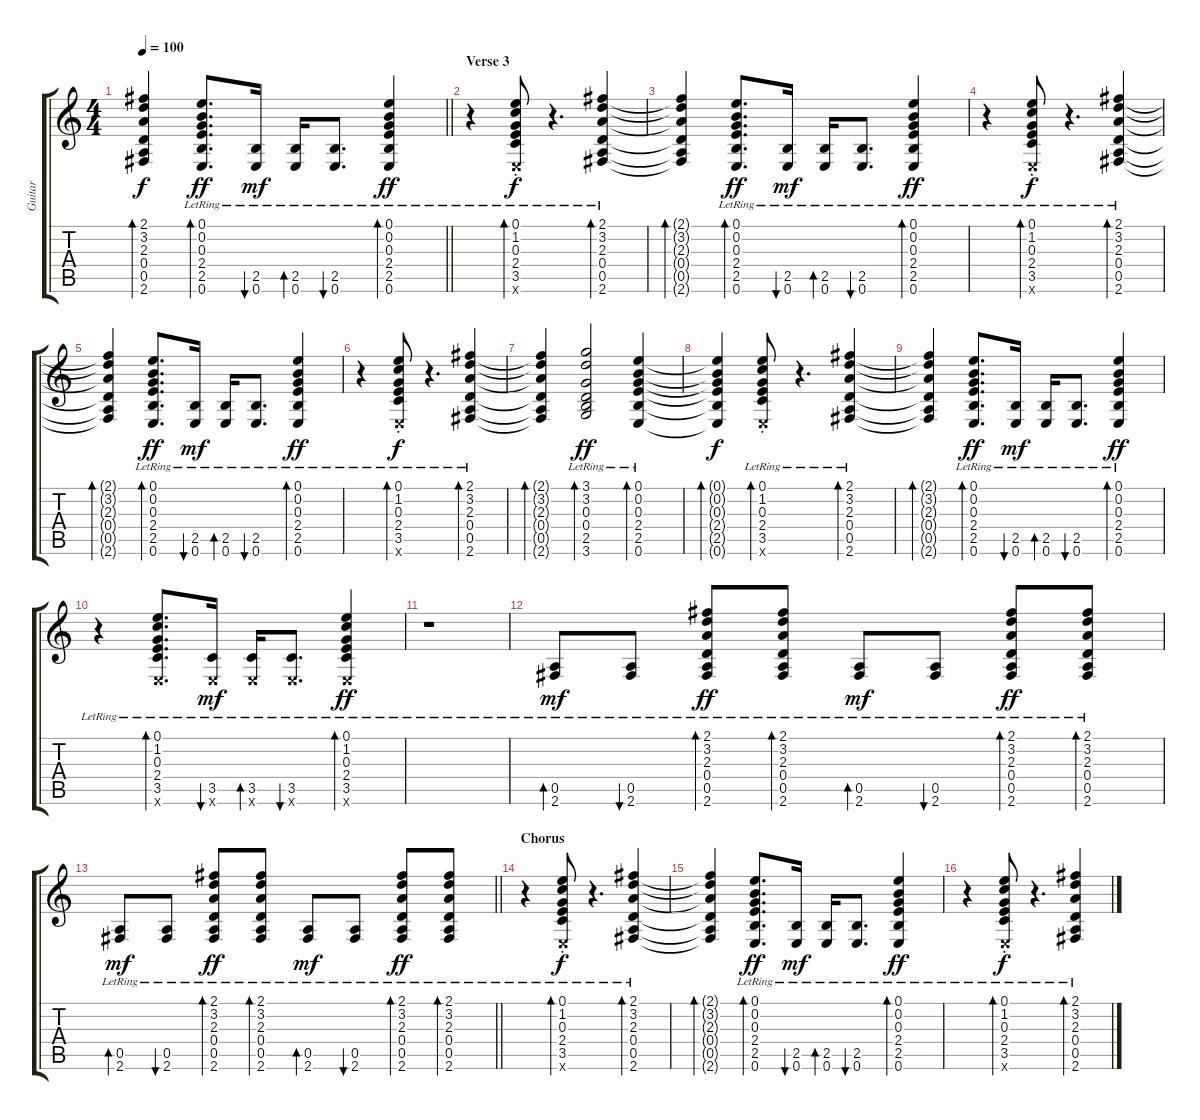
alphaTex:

\track ("Guitar" "Guitar") {instrument acousticguitarnylon}
\staff {score tabs}
\tuning (E4 B3 G3 D3 A2 E2) {hide}
\ts (4 4)
\tempo 100
\clef g2
\barLineRight lightlight
\ks c
(2.1{t} 3.2{t} 2.3{t} 0.4{t} 0.5{t} 2.6{t}).4{bd 60 dy f} (0.1{lr} 0.2{lr} 0.3{lr} 2.4{lr} 2.5{lr} 0.6{lr}).8{d bd 60 dy ff} (2.5{lr} 0.6{lr}).16{bu 60 dy mf} (2.5{lr} 0.6{lr}).16{bd 60} (2.5{lr} 0.6{lr}).8{d bu 60} (0.1{lr} 0.2{lr} 0.3{lr} 2.4{lr} 2.5{lr} 0.6{lr}).4{bd 60 dy ff} |
\section ("" "Verse 3")
r.4 (0.1{st lr} 1.2{st lr} 0.3{st lr} 2.4{st lr} 3.5{st lr} 0.6{x}).8{bd 60 dy f} r.4{d} (2.1{lr} 3.2{lr} 2.3{lr} 0.4{lr} 0.5{lr} 2.6{lr}).4{bd 60} |
(2.1{t} 3.2{t} 2.3{t} 0.4{t} 0.5{t} 2.6{t}).4{bd 60} (0.1{lr} 0.2{lr} 0.3{lr} 2.4{lr} 2.5{lr} 0.6{lr}).8{d bd 60 dy ff} (2.5{lr} 0.6{lr}).16{bu 60 dy mf} (2.5{lr} 0.6{lr}).16{bd 60} (2.5{lr} 0.6{lr}).8{d bu 60} (0.1{lr} 0.2{lr} 0.3{lr} 2.4{lr} 2.5{lr} 0.6{lr}).4{bd 60 dy ff} |
r.4 (0.1{st lr} 1.2{st lr} 0.3{st lr} 2.4{st lr} 3.5{st lr} 0.6{x}).8{bd 60 dy f} r.4{d} (2.1{lr} 3.2{lr} 2.3{lr} 0.4{lr} 0.5{lr} 2.6{lr}).4{bd 60} |
(2.1{t} 3.2{t} 2.3{t} 0.4{t} 0.5{t} 2.6{t}).4{bd 60} (0.1{lr} 0.2{lr} 0.3{lr} 2.4{lr} 2.5{lr} 0.6{lr}).8{d bd 60 dy ff} (2.5{lr} 0.6{lr}).16{bu 60 dy mf} (2.5{lr} 0.6{lr}).16{bd 60} (2.5{lr} 0.6{lr}).8{d bu 60} (0.1{lr} 0.2{lr} 0.3{lr} 2.4{lr} 2.5{lr} 0.6{lr}).4{bd 60 dy ff} |
r.4 (0.1{st lr} 1.2{st lr} 0.3{st lr} 2.4{st lr} 3.5{st lr} 0.6{x}).8{bd 60 dy f} r.4{d} (2.1{lr} 3.2{lr} 2.3{lr} 0.4{lr} 0.5{lr} 2.6{lr}).4{bd 60} |
(2.1{t} 3.2{t} 2.3{t} 0.4{t} 0.5{t} 2.6{t}).4{bd 60} (3.1{lr} 3.2{lr} 0.3{lr} 0.4{lr} 2.5{lr} 3.6{lr}).2{bd 60 dy ff} (0.1{lr} 0.2{lr} 0.3{lr} 2.4{lr} 2.5{lr} 0.6{lr}).4{bd 60} |
(0.1{t} 0.2{t} 0.3{t} 2.4{t} 2.5{t} 0.6{t}).4{bd 60 dy f} (0.1{st lr} 1.2{st lr} 0.3{st lr} 2.4{st lr} 3.5{st lr} 0.6{x}).8{bd 60} r.4{d} (2.1{lr} 3.2{lr} 2.3{lr} 0.4{lr} 0.5{lr} 2.6{lr}).4{bd 60} |
(2.1{t} 3.2{t} 2.3{t} 0.4{t} 0.5{t} 2.6{t}).4{bd 60} (0.1{lr} 0.2{lr} 0.3{lr} 2.4{lr} 2.5{lr} 0.6{lr}).8{d bd 60 dy ff} (2.5{lr} 0.6{lr}).16{bu 60 dy mf} (2.5{lr} 0.6{lr}).16{bd 60} (2.5{lr} 0.6{lr}).8{d bu 60} (0.1{lr} 0.2{lr} 0.3{lr} 2.4{lr} 2.5{lr} 0.6{lr}).4{bd 60 dy ff} |
r.4 (0.1{lr} 1.2{lr} 0.3{lr} 2.4{lr} 3.5{lr} 0.6{x}).8{d bd 60} (3.5{lr} 0.6{x}).16{bu 60 dy mf} (3.5{lr} 0.6{x}).16{bd 60} (3.5{lr} 0.6{x}).8{d bu 60} (0.1{lr} 1.2{lr} 0.3{lr} 2.4{lr} 3.5{lr} 0.6{x}).4{bd 60 dy ff} |
r.1 |
(0.5{lr} 2.6).8{bd 60 dy mf} (0.5{lr} 2.6).8{bu 60} (2.1{lr} 3.2{lr} 2.3{lr} 0.4{lr} 0.5{lr} 2.6).8{bd 60 dy ff} (2.1{lr} 3.2{lr} 2.3{lr} 0.4{lr} 0.5{lr} 2.6).8{bd 60} (0.5{lr} 2.6).8{bd 60 dy mf} (0.5{lr} 2.6).8{bu 60} (2.1{lr} 3.2{lr} 2.3{lr} 0.4{lr} 0.5{lr} 2.6).8{bd 60 dy ff} (2.1{lr} 3.2{lr} 2.3{lr} 0.4{lr} 0.5{lr} 2.6).8{bd 60} |
\barLineRight lightlight
(0.5{lr} 2.6).8{bd 60 dy mf} (0.5{lr} 2.6).8{bu 60} (2.1{lr} 3.2{lr} 2.3{lr} 0.4{lr} 0.5{lr} 2.6).8{bd 60 dy ff} (2.1{lr} 3.2{lr} 2.3{lr} 0.4{lr} 0.5{lr} 2.6).8{bd 60} (0.5{lr} 2.6).8{bd 60 dy mf} (0.5{lr} 2.6).8{bu 60} (2.1{lr} 3.2{lr} 2.3{lr} 0.4{lr} 0.5{lr} 2.6).8{bd 60 dy ff} (2.1{lr} 3.2{lr} 2.3{lr} 0.4{lr} 0.5{lr} 2.6).8{bd 60} |
\section ("" "Chorus")
r.4 (0.1{st lr} 1.2{st lr} 0.3{st lr} 2.4{st lr} 3.5{st lr} 0.6{x}).8{bd 60 dy f} r.4{d} (2.1{lr} 3.2{lr} 2.3{lr} 0.4{lr} 0.5{lr} 2.6{lr}).4{bd 60} |
(2.1{t} 3.2{t} 2.3{t} 0.4{t} 0.5{t} 2.6{t}).4{bd 60} (0.1{lr} 0.2{lr} 0.3{lr} 2.4{lr} 2.5{lr} 0.6{lr}).8{d bd 60 dy ff} (2.5{lr} 0.6{lr}).16{bu 60 dy mf} (2.5{lr} 0.6{lr}).16{bd 60} (2.5{lr} 0.6{lr}).8{d bu 60} (0.1{lr} 0.2{lr} 0.3{lr} 2.4{lr} 2.5{lr} 0.6{lr}).4{bd 60 dy ff} |
r.4 (0.1{st lr} 1.2{st lr} 0.3{st lr} 2.4{st lr} 3.5{st lr} 0.6{x}).8{bd 60 dy f} r.4{d} (2.1{lr} 3.2{lr} 2.3{lr} 0.4{lr} 0.5{lr} 2.6{lr}).4{bd 60}
